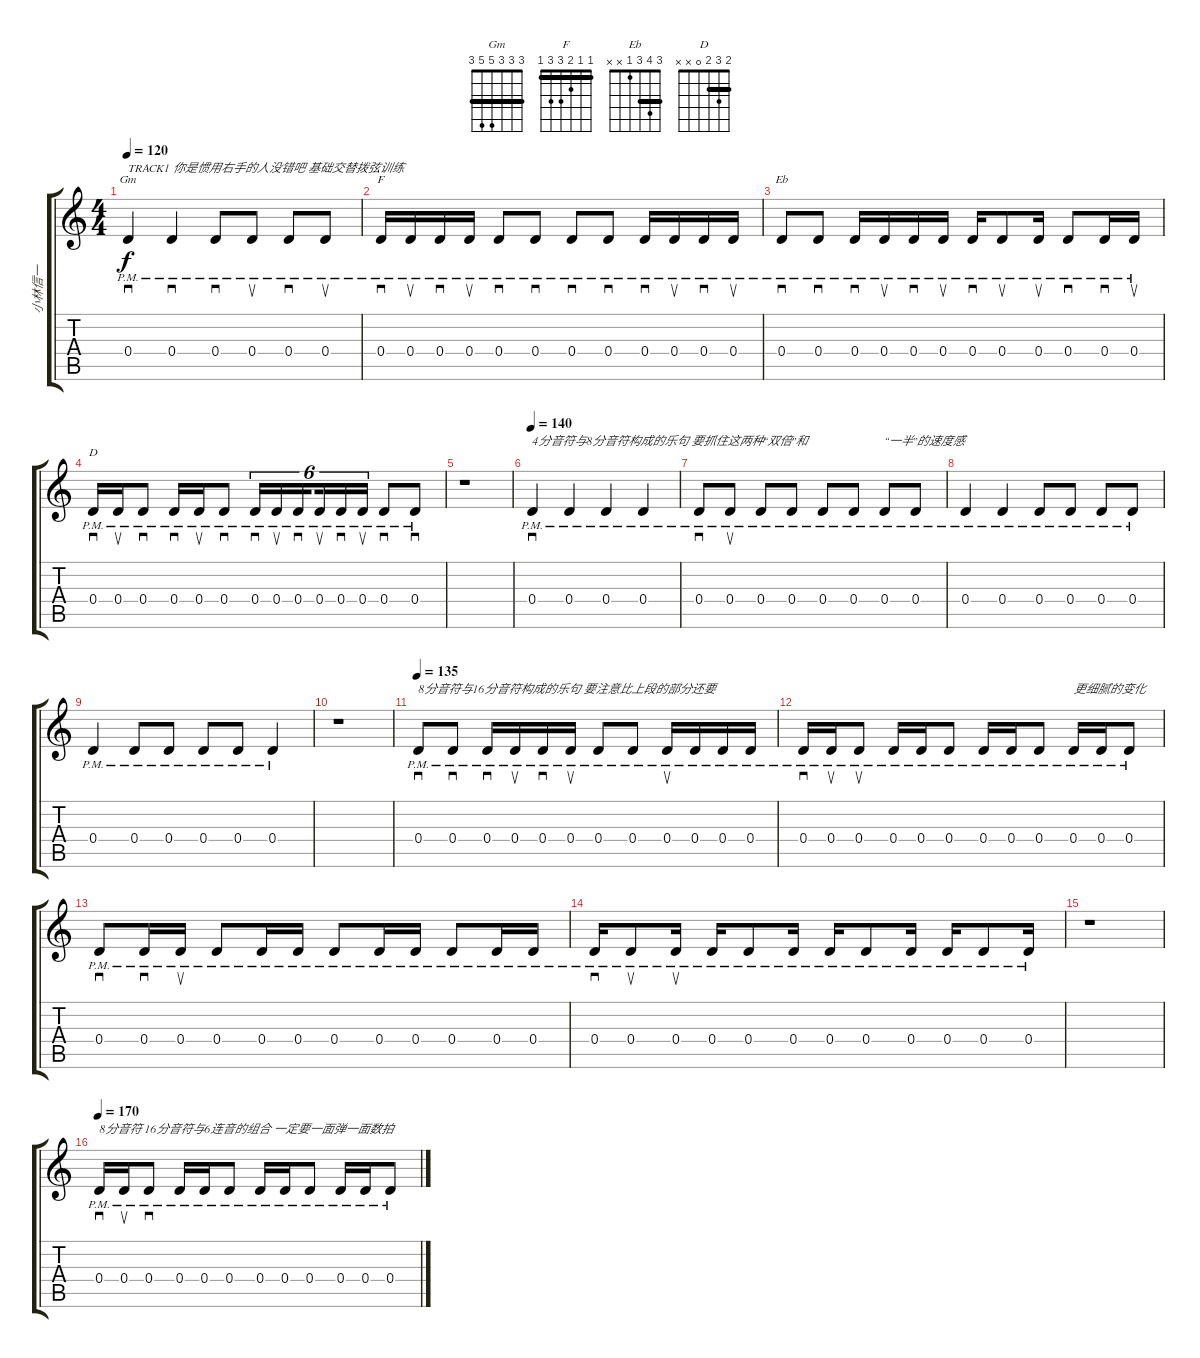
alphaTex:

\track ("小林信一" "小林信一") {instrument overdrivenguitar}
\staff {score tabs}
\tuning (E4 B3 G3 D3 A2 E2) {hide}
\chord ("Gm" 3 3 3 5 5 3) {barre 3}
\chord ("F" 1 1 2 3 3 1) {barre 1}
\chord ("Eb" 3 4 3 1 x x) {barre 3}
\chord ("D" 2 3 2 0 x x) {barre 2}
\ts (4 4)
\tempo 120
\tempo 155
\tempo 120
\clef g2
\ks c
0.4{pm}.4{sd ch "Gm" txt "TRACK1 你是惯用右手的人没错吧 基础交替拨弦训练" dy f instrument overdrivenguitar} 0.4{pm}.4{sd} 0.4{pm}.8{sd} 0.4{pm}.8{su} 0.4{pm}.8{sd} 0.4{pm}.8{su} |
0.4{pm}.16{sd ch "F"} 0.4{pm}.16{su} 0.4{pm}.16{sd} 0.4{pm}.16{su} 0.4{pm}.8{sd} 0.4{pm}.8{sd} 0.4{pm}.8{sd} 0.4{pm}.8{sd} 0.4{pm}.16{sd} 0.4{pm}.16{su} 0.4{pm}.16{sd} 0.4{pm}.16{su} |
0.4{pm}.8{sd ch "Eb"} 0.4{pm}.8{sd} 0.4{pm}.16{sd} 0.4{pm}.16{su} 0.4{pm}.16{sd} 0.4{pm}.16{su} 0.4{pm}.16{sd} 0.4{pm}.8{su} 0.4{pm}.16{su} 0.4{pm}.8{sd} 0.4{pm}.16{sd} 0.4{pm}.16{su} |
0.4{pm}.16{sd ch "D"} 0.4{pm}.16{su} 0.4{pm}.8{sd} 0.4{pm}.16{sd} 0.4{pm}.16{su} 0.4{pm}.8{sd} 0.4{pm}.16{sd tu (6 4)} 0.4{pm}.16{su tu (6 4)} 0.4{pm}.16{sd tu (6 4) beam splitsecondary} 0.4{pm}.16{su tu (6 4)} 0.4{pm}.16{sd tu (6 4)} 0.4{pm}.16{su tu (6 4)} 0.4{pm}.8{sd} 0.4{pm}.8{sd} |
r.1 |
\tempo 140
0.4{pm}.4{sd txt "4分音符与8分音符构成的乐句 要抓住这两种“双倍”和"} 0.4{pm}.4 0.4{pm}.4 0.4{pm}.4 |
0.4{pm}.8{sd} 0.4{pm}.8{su} 0.4{pm}.8 0.4{pm}.8 0.4{pm}.8 0.4{pm}.8 0.4{pm}.8{txt "“一半”的速度感"} 0.4{pm}.8 |
0.4{pm}.4 0.4{pm}.4 0.4{pm}.8 0.4{pm}.8 0.4{pm}.8 0.4{pm}.8 |
0.4{pm}.4 0.4{pm}.8 0.4{pm}.8 0.4{pm}.8 0.4{pm}.8 0.4{pm}.4 |
r.1 |
\tempo 135
0.4{pm}.8{sd txt "8分音符与16分音符构成的乐句 要注意比上段的部分还要"} 0.4{pm}.8{sd} 0.4{pm}.16{sd} 0.4{pm}.16{su} 0.4{pm}.16{sd} 0.4{pm}.16{su} 0.4{pm}.8 0.4{pm}.8 0.4{pm}.16{su} 0.4{pm}.16 0.4{pm}.16 0.4{pm}.16 |
0.4{pm}.16{sd} 0.4{pm}.16{su} 0.4{pm}.8{su} 0.4{pm}.16 0.4{pm}.16 0.4{pm}.8 0.4{pm}.16 0.4{pm}.16 0.4{pm}.8 0.4{pm}.16{txt "更细腻的变化"} 0.4{pm}.16 0.4{pm}.8 |
0.4{pm}.8{sd} 0.4{pm}.16{sd} 0.4{pm}.16{su} 0.4{pm}.8 0.4{pm}.16 0.4{pm}.16 0.4{pm}.8 0.4{pm}.16 0.4{pm}.16 0.4{pm}.8 0.4{pm}.16 0.4{pm}.16 |
0.4{pm}.16{sd} 0.4{pm}.8{su} 0.4{pm}.16{su} 0.4{pm}.16 0.4{pm}.8 0.4{pm}.16 0.4{pm}.16 0.4{pm}.8 0.4{pm}.16 0.4{pm}.16 0.4{pm}.8 0.4{pm}.16 |
r.1 |
\tempo 170
0.4{pm}.16{sd txt "8分音符 16分音符与6连音的组合 一定要一面弹一面数拍"} 0.4{pm}.16{su} 0.4{pm}.8{sd} 0.4{pm}.16 0.4{pm}.16 0.4{pm}.8 0.4{pm}.16 0.4{pm}.16 0.4{pm}.8 0.4{pm}.16 0.4{pm}.16 0.4{pm}.8
